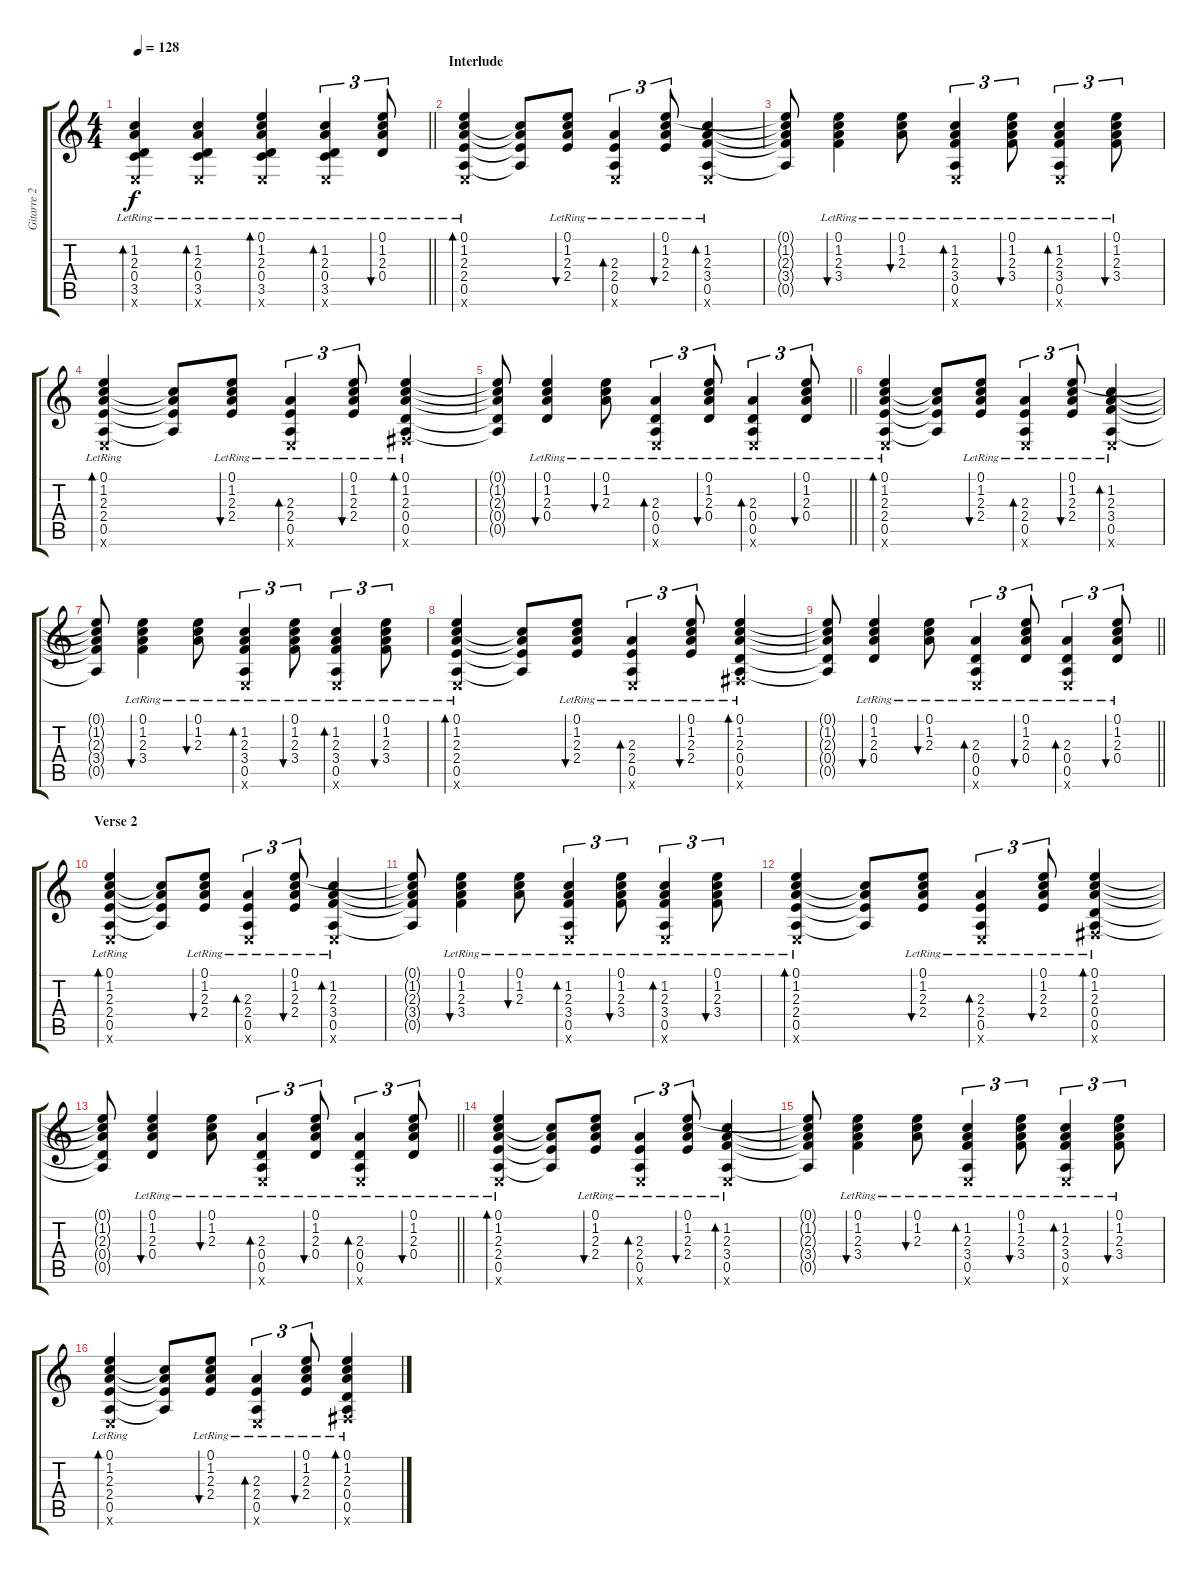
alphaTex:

\track ("Gitarre 2" "Gitarre 2") {instrument acousticguitarsteel}
\staff {score tabs}
\tuning (E4 B3 G3 D3 A2 E2) {hide}
\ts (4 4)
\tempo 128
\clef g2
\barLineRight lightlight
\ks c
(1.2{lr} 2.3{lr} 0.4{lr} 3.5{lr} 0.6{x}).4{bd 60 dy f} (1.2 2.3{lr} 0.4{lr} 3.5{lr} 0.6{x}).4{bd 60} (0.1{lr} 1.2{lr} 2.3{lr} 0.4{lr} 3.5{lr} 0.6{x}).4{bd 60} (1.2{lr} 2.3{lr} 0.4{lr} 3.5{lr} 0.6{x}).4{tu (3 2) bd 30} (0.1{lr} 1.2{lr} 2.3{lr} 0.4{lr}).8{tu (3 2) bu 30} |
\section ("" "Interlude")
(0.1{lr} 1.2{lr} 2.3{lr} 2.4{lr} 0.5{lr} 0.6{x}).4{bd 30} (1.2{t} 2.3{t} 2.4{t} 0.5{t}).8 (0.1{lr} 1.2{lr} 2.3{lr} 2.4{lr}).8{bu 60} (2.3{lr} 2.4{lr} 0.5{lr} 0.6{x}).4{tu (3 2) bd 60} (0.1{lr} 1.2{lr} 2.3{lr} 2.4{lr}).8{tu (3 2) bu 60} (1.2{lr} 2.3{lr} 3.4{lr} 0.5{lr} 0.6{x}).4{bd 60} |
(0.1{t} 1.2{t} 2.3{t} 3.4{t} 0.5{t}).8 (0.1{lr} 1.2{lr} 2.3{lr} 3.4{lr}).4{bu 30} (0.1{lr} 1.2{lr} 2.3{lr}).8{bu 30} (1.2{lr} 2.3{lr} 3.4{lr} 0.5{lr} 0.6{x}).4{tu (3 2) bd 30} (0.1{lr} 1.2{lr} 2.3{lr} 3.4{lr}).8{tu (3 2) bu 30} (1.2{lr} 2.3{lr} 3.4{lr} 0.5{lr} 0.6{x}).4{tu (3 2) bd 30} (0.1{lr} 1.2{lr} 2.3{lr} 3.4{lr}).8{tu (3 2) bu 30} |
(0.1{lr} 1.2{lr} 2.3{lr} 2.4{lr} 0.5{lr} 0.6{x}).4{bd 30} (1.2{t} 2.3{t} 2.4{t} 0.5{t}).8 (0.1{lr} 1.2{lr} 2.3{lr} 2.4{lr}).8{bu 60} (2.3{lr} 2.4{lr} 0.5{lr} 0.6{x}).4{tu (3 2) bd 60} (0.1{lr} 1.2{lr} 2.3{lr} 2.4{lr}).8{tu (3 2) bu 60} (0.1 1.2 2.3{lr} 0.4{lr} 0.5{lr} 2.6{x}).4{bd 60} |
\barLineRight lightlight
(0.1{t} 1.2{t} 2.3{t} 0.4{t} 0.5{t}).8 (0.1{lr} 1.2 2.3{lr} 0.4{lr}).4{bu 30} (0.1{lr} 1.2 2.3{lr}).8{bu 30} (2.3{lr} 0.4{lr} 0.5{lr} 0.6{x}).4{tu (3 2) bd 30} (0.1{lr} 1.2 2.3{lr} 0.4{lr}).8{tu (3 2) bu 30} (2.3{lr} 0.4{lr} 0.5{lr} 0.6{x}).4{tu (3 2) bd 30} (0.1{lr} 1.2 2.3{lr} 0.4{lr}).8{tu (3 2) bu 30} |
(0.1{lr} 1.2{lr} 2.3{lr} 2.4{lr} 0.5{lr} 0.6{x}).4{bd 30} (1.2{t} 2.3{t} 2.4{t} 0.5{t}).8 (0.1{lr} 1.2{lr} 2.3{lr} 2.4{lr}).8{bu 60} (2.3{lr} 2.4{lr} 0.5{lr} 0.6{x}).4{tu (3 2) bd 60} (0.1{lr} 1.2{lr} 2.3{lr} 2.4{lr}).8{tu (3 2) bu 60} (1.2{lr} 2.3{lr} 3.4{lr} 0.5{lr} 0.6{x}).4{bd 60} |
(0.1{t} 1.2{t} 2.3{t} 3.4{t} 0.5{t}).8 (0.1{lr} 1.2{lr} 2.3{lr} 3.4{lr}).4{bu 30} (0.1{lr} 1.2{lr} 2.3{lr}).8{bu 30} (1.2{lr} 2.3{lr} 3.4{lr} 0.5{lr} 0.6{x}).4{tu (3 2) bd 30} (0.1{lr} 1.2{lr} 2.3{lr} 3.4{lr}).8{tu (3 2) bu 30} (1.2{lr} 2.3{lr} 3.4{lr} 0.5{lr} 0.6{x}).4{tu (3 2) bd 30} (0.1{lr} 1.2{lr} 2.3{lr} 3.4{lr}).8{tu (3 2) bu 30} |
(0.1{lr} 1.2{lr} 2.3{lr} 2.4{lr} 0.5{lr} 0.6{x}).4{bd 30} (1.2{t} 2.3{t} 2.4{t} 0.5{t}).8 (0.1{lr} 1.2{lr} 2.3{lr} 2.4{lr}).8{bu 60} (2.3{lr} 2.4{lr} 0.5{lr} 0.6{x}).4{tu (3 2) bd 60} (0.1{lr} 1.2{lr} 2.3{lr} 2.4{lr}).8{tu (3 2) bu 60} (0.1 1.2 2.3{lr} 0.4{lr} 0.5{lr} 2.6{x}).4{bd 60} |
\barLineRight lightlight
(0.1{t} 1.2{t} 2.3{t} 0.4{t} 0.5{t}).8 (0.1{lr} 1.2 2.3{lr} 0.4{lr}).4{bu 30} (0.1{lr} 1.2 2.3{lr}).8{bu 30} (2.3{lr} 0.4{lr} 0.5{lr} 0.6{x}).4{tu (3 2) bd 30} (0.1{lr} 1.2 2.3{lr} 0.4{lr}).8{tu (3 2) bu 30} (2.3{lr} 0.4{lr} 0.5{lr} 0.6{x}).4{tu (3 2) bd 30} (0.1{lr} 1.2 2.3{lr} 0.4{lr}).8{tu (3 2) bu 30} |
\section ("" "Verse 2")
(0.1{lr} 1.2{lr} 2.3{lr} 2.4{lr} 0.5{lr} 0.6{x}).4{bd 30} (1.2{t} 2.3{t} 2.4{t} 0.5{t}).8 (0.1{lr} 1.2{lr} 2.3{lr} 2.4{lr}).8{bu 60} (2.3{lr} 2.4{lr} 0.5{lr} 0.6{x}).4{tu (3 2) bd 60} (0.1{lr} 1.2{lr} 2.3{lr} 2.4{lr}).8{tu (3 2) bu 60} (1.2{lr} 2.3{lr} 3.4{lr} 0.5{lr} 0.6{x}).4{bd 60} |
(0.1{t} 1.2{t} 2.3{t} 3.4{t} 0.5{t}).8 (0.1{lr} 1.2{lr} 2.3{lr} 3.4{lr}).4{bu 30} (0.1{lr} 1.2{lr} 2.3{lr}).8{bu 30} (1.2{lr} 2.3{lr} 3.4{lr} 0.5{lr} 0.6{x}).4{tu (3 2) bd 30} (0.1{lr} 1.2{lr} 2.3{lr} 3.4{lr}).8{tu (3 2) bu 30} (1.2{lr} 2.3{lr} 3.4{lr} 0.5{lr} 0.6{x}).4{tu (3 2) bd 30} (0.1{lr} 1.2{lr} 2.3{lr} 3.4{lr}).8{tu (3 2) bu 30} |
(0.1{lr} 1.2{lr} 2.3{lr} 2.4{lr} 0.5{lr} 0.6{x}).4{bd 30} (1.2{t} 2.3{t} 2.4{t} 0.5{t}).8 (0.1{lr} 1.2{lr} 2.3{lr} 2.4{lr}).8{bu 60} (2.3{lr} 2.4{lr} 0.5{lr} 0.6{x}).4{tu (3 2) bd 60} (0.1{lr} 1.2{lr} 2.3{lr} 2.4{lr}).8{tu (3 2) bu 60} (0.1 1.2 2.3{lr} 0.4{lr} 0.5{lr} 2.6{x}).4{bd 60} |
\barLineRight lightlight
(0.1{t} 1.2{t} 2.3{t} 0.4{t} 0.5{t}).8 (0.1{lr} 1.2 2.3{lr} 0.4{lr}).4{bu 30} (0.1{lr} 1.2 2.3{lr}).8{bu 30} (2.3{lr} 0.4{lr} 0.5{lr} 0.6{x}).4{tu (3 2) bd 30} (0.1{lr} 1.2 2.3{lr} 0.4{lr}).8{tu (3 2) bu 30} (2.3{lr} 0.4{lr} 0.5{lr} 0.6{x}).4{tu (3 2) bd 30} (0.1{lr} 1.2 2.3{lr} 0.4{lr}).8{tu (3 2) bu 30} |
(0.1{lr} 1.2{lr} 2.3{lr} 2.4{lr} 0.5{lr} 0.6{x}).4{bd 30} (1.2{t} 2.3{t} 2.4{t} 0.5{t}).8 (0.1{lr} 1.2{lr} 2.3{lr} 2.4{lr}).8{bu 60} (2.3{lr} 2.4{lr} 0.5{lr} 0.6{x}).4{tu (3 2) bd 60} (0.1{lr} 1.2{lr} 2.3{lr} 2.4{lr}).8{tu (3 2) bu 60} (1.2{lr} 2.3{lr} 3.4{lr} 0.5{lr} 0.6{x}).4{bd 60} |
(0.1{t} 1.2{t} 2.3{t} 3.4{t} 0.5{t}).8 (0.1{lr} 1.2{lr} 2.3{lr} 3.4{lr}).4{bu 30} (0.1{lr} 1.2{lr} 2.3{lr}).8{bu 30} (1.2{lr} 2.3{lr} 3.4{lr} 0.5{lr} 0.6{x}).4{tu (3 2) bd 30} (0.1{lr} 1.2{lr} 2.3{lr} 3.4{lr}).8{tu (3 2) bu 30} (1.2{lr} 2.3{lr} 3.4{lr} 0.5{lr} 0.6{x}).4{tu (3 2) bd 30} (0.1{lr} 1.2{lr} 2.3{lr} 3.4{lr}).8{tu (3 2) bu 30} |
(0.1{lr} 1.2{lr} 2.3{lr} 2.4{lr} 0.5{lr} 0.6{x}).4{bd 30} (1.2{t} 2.3{t} 2.4{t} 0.5{t}).8 (0.1{lr} 1.2{lr} 2.3{lr} 2.4{lr}).8{bu 60} (2.3{lr} 2.4{lr} 0.5{lr} 0.6{x}).4{tu (3 2) bd 60} (0.1{lr} 1.2{lr} 2.3{lr} 2.4{lr}).8{tu (3 2) bu 60} (0.1 1.2 2.3{lr} 0.4{lr} 0.5{lr} 2.6{x}).4{bd 60}
